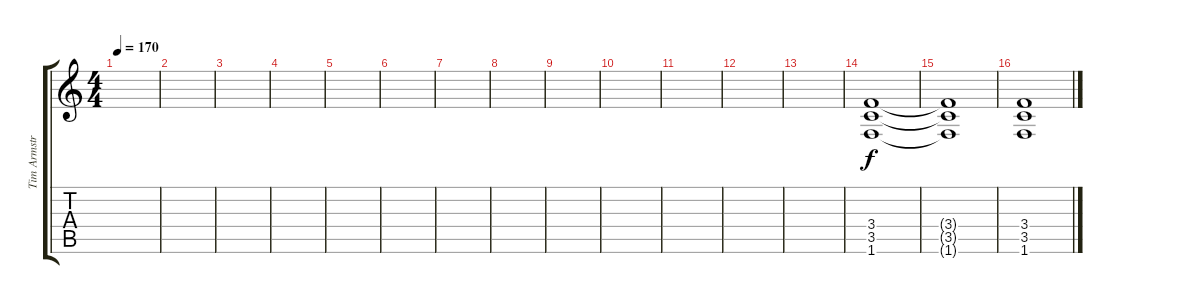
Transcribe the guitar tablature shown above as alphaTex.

\track ("Tim Armstrong" "Tim Armstr") {instrument distortionguitar}
\staff {score tabs}
\tuning (E4 B3 G3 D3 A2 E2) {hide}
\ts (4 4)
\tempo 170
\clef g2
\ks c
|
|
|
|
|
|
|
|
|
|
|
|
|
(3.4 3.5 1.6).1 |
(3.4{t} 3.5{t} 1.6{t}).1 |
(3.4 3.5 1.6).1
